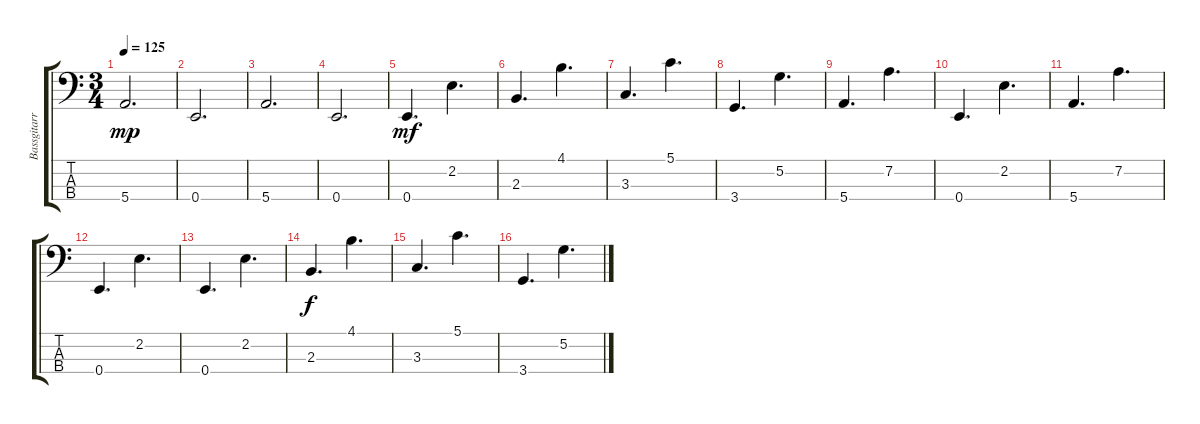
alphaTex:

\track ("Bassgitarren" "Bassgitarr") {instrument electricbassfinger}
\staff {score tabs}
\tuning (G2 D2 A1 E1) {hide}
\ts (3 4)
\tempo 125
\clef f4
\ks c
5.4.2{d dy mp} |
0.4.2{d} |
5.4.2{d} |
0.4.2{d} |
0.4.4{d dy mf} 2.2.4{d} |
2.3.4{d} 4.1.4{d} |
3.3.4{d} 5.1.4{d} |
3.4.4{d} 5.2.4{d} |
5.4.4{d} 7.2.4{d} |
0.4.4{d} 2.2.4{d} |
5.4.4{d} 7.2.4{d} |
0.4.4{d} 2.2.4{d} |
0.4.4{d} 2.2.4{d} |
2.3.4{d dy f} 4.1.4{d} |
3.3.4{d} 5.1.4{d} |
3.4.4{d} 5.2.4{d}
